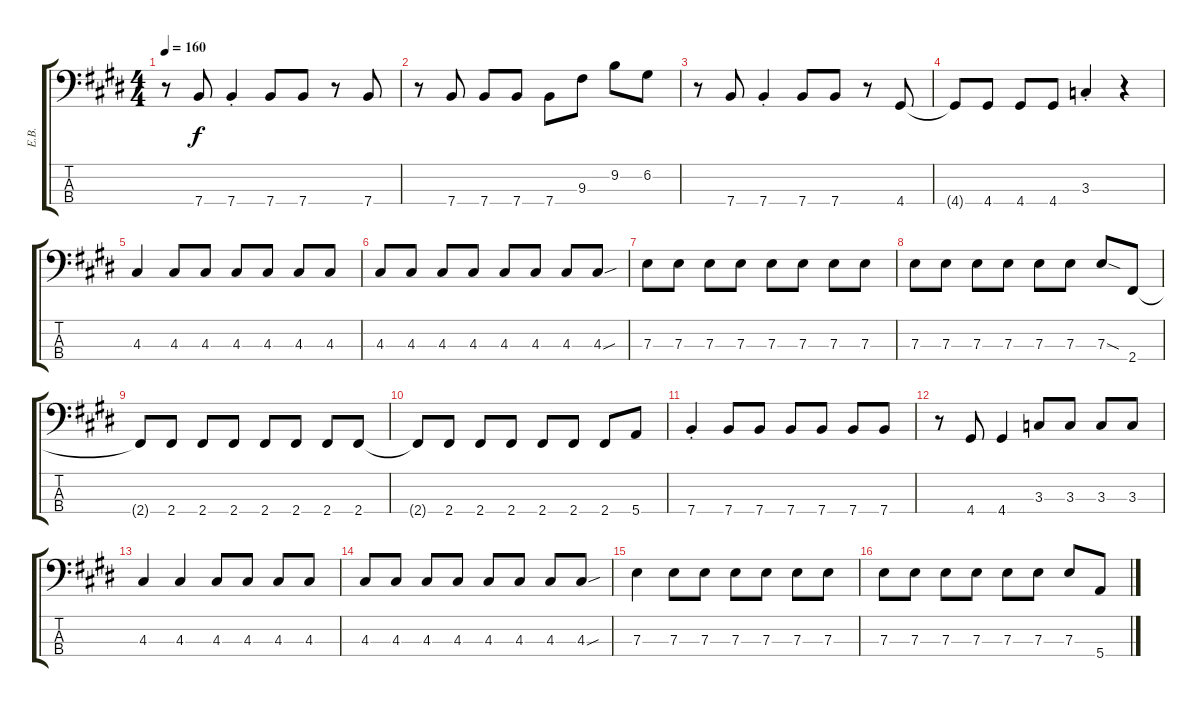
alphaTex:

\track ("E.B." "E.B.") {instrument electricbassfinger}
\staff {score tabs}
\tuning (G2 D2 A1 E1) {hide}
\ts (4 4)
\tempo 160
\clef f4
\ks e
r.8{dy f} 7.4.8 7.4{st}.4 7.4.8 7.4.8 r.8 7.4.8 |
r.8 7.4.8 7.4.8 7.4.8 7.4.8 9.3.8 9.2.8 6.2.8 |
r.8 7.4.8 7.4{st}.4 7.4.8 7.4.8 r.8 4.4.8 |
4.4{t}.8 4.4.8 4.4.8 4.4.8 3.3{st}.4 r.4 |
4.3.4 4.3.8 4.3.8 4.3.8 4.3.8 4.3.8 4.3.8 |
4.3.8 4.3.8 4.3.8 4.3.8 4.3.8 4.3.8 4.3.8 4.3{sou}.8 |
7.3.8 7.3.8 7.3.8 7.3.8 7.3.8 7.3.8 7.3.8 7.3.8 |
7.3.8 7.3.8 7.3.8 7.3.8 7.3.8 7.3.8 7.3{sod}.8 2.4.8 |
2.4{t}.8 2.4.8 2.4.8 2.4.8 2.4.8 2.4.8 2.4.8 2.4.8 |
2.4{t}.8 2.4.8 2.4.8 2.4.8 2.4.8 2.4.8 2.4.8 5.4.8 |
7.4{st}.4 7.4.8 7.4.8 7.4.8 7.4.8 7.4.8 7.4.8 |
r.8 4.4.8 4.4.4 3.3.8 3.3.8 3.3.8 3.3.8 |
4.3.4 4.3.4 4.3.8 4.3.8 4.3.8 4.3.8 |
4.3.8 4.3.8 4.3.8 4.3.8 4.3.8 4.3.8 4.3.8 4.3{sou}.8 |
7.3.4 7.3.8 7.3.8 7.3.8 7.3.8 7.3.8 7.3.8 |
7.3.8 7.3.8 7.3.8 7.3.8 7.3.8 7.3.8 7.3.8 5.4.8
